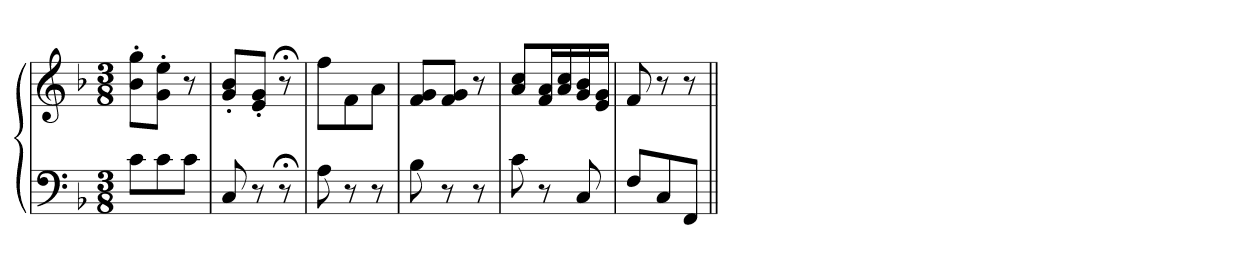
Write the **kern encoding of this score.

**kern	**kern
*part1	*part1
*staff2	*staff1
*clefF4	*clefG2
*k[b-]	*k[b-]
*F:	*F:
*M3/8	*M3/8
=	=
8cL	8b-' 8gg'L
8c	8g' 8ee'J
8cJ	8r
=	=
8C	8g' 8b-'L
8r	8e' 8g'J
8r;<	8r;<
=	=
8A	8ffL
8r	8f
8r	8aJ
=	=
8B-	8f 8gL
8r	8f 8gJ
8r	8r
=	=
8c	8a 8ccL
8r	16f 16aL
.	16a 16cc
8C	16g 16b-
.	16e 16gJJ
=	=
8FL	8f
8C	8r
8FFJ	8r
=||	=||
*-	*-
